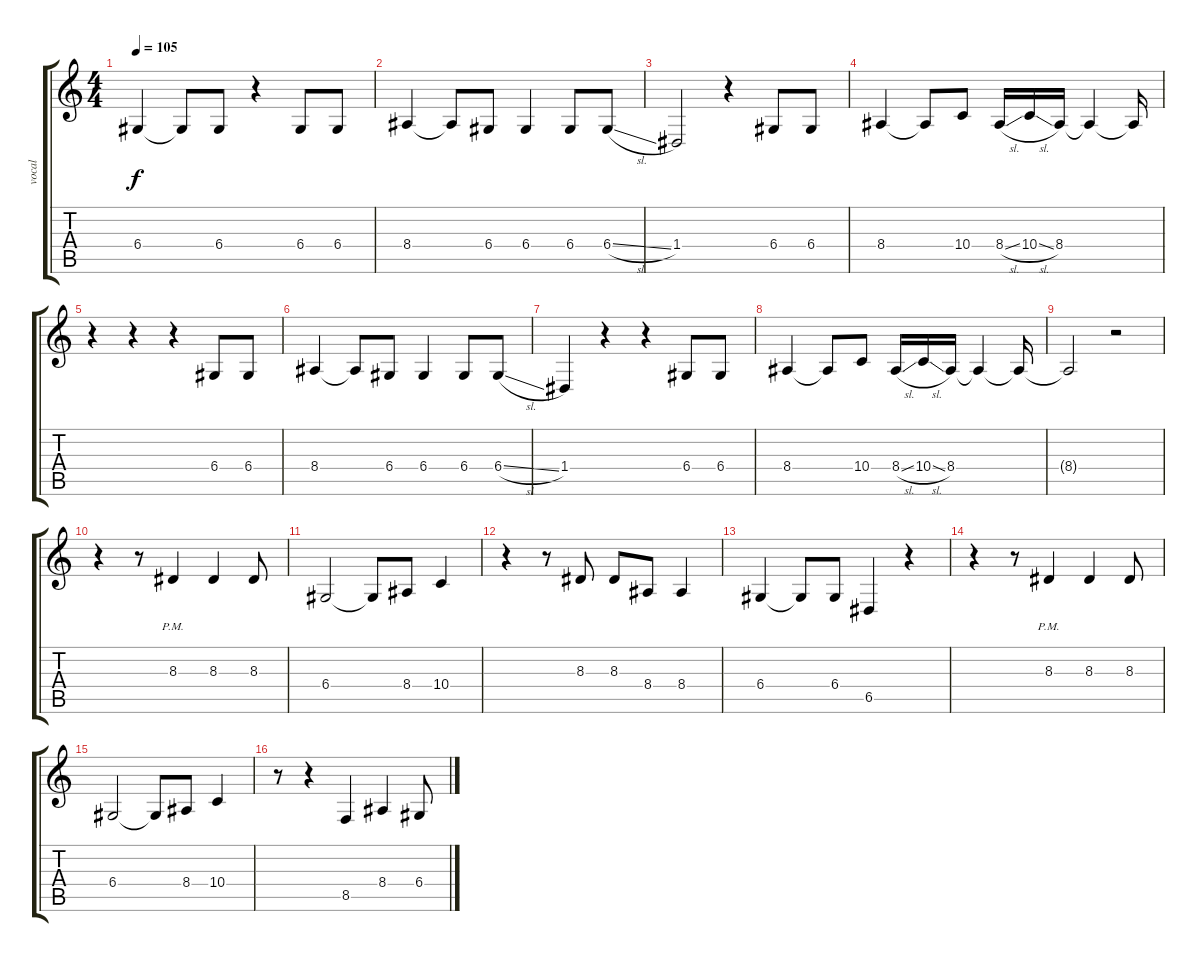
\track ("vocal" "vocal") {instrument altosax}
\staff {score tabs}
\tuning (E4 B3 G3 D3 A2 E2) {hide}
\ts (4 4)
\tempo 105
\clef g2
\ks c
6.4.4{dy f} 6.4{t}.8 6.4.8 r.4 6.4.8 6.4.8 |
8.4.4 8.4{t}.8 6.4.8 6.4.4 6.4.8 6.4{sl}.8 |
1.4.2 r.4 6.4.8 6.4.8 |
8.4.4 8.4{t}.8 10.4.8 8.4{sl}.16 10.4{sl}.16 8.4.16 8.4{t}.4 8.4{t}.16 |
r.4 r.4 r.4 6.4.8 6.4.8 |
8.4.4 8.4{t}.8 6.4.8 6.4.4 6.4.8 6.4{sl}.8 |
1.4.4 r.4 r.4 6.4.8 6.4.8 |
8.4.4 8.4{t}.8 10.4.8 8.4{sl}.16 10.4{sl}.16 8.4.16 8.4{t}.4 8.4{t}.16 |
8.4{t}.2 r.2 |
r.4 r.8 8.3{pm}.4 8.3.4 8.3.8 |
6.4.2 6.4{t}.8 8.4.8 10.4.4 |
r.4 r.8 8.3.8 8.3.8 8.4.8 8.4.4 |
6.4.4 6.4{t}.8 6.4.8 6.5.4 r.4 |
r.4 r.8 8.3{pm}.4 8.3.4 8.3.8 |
6.4.2 6.4{t}.8 8.4.8 10.4.4 |
r.8 r.4 8.5.4 8.4.4 6.4.8
